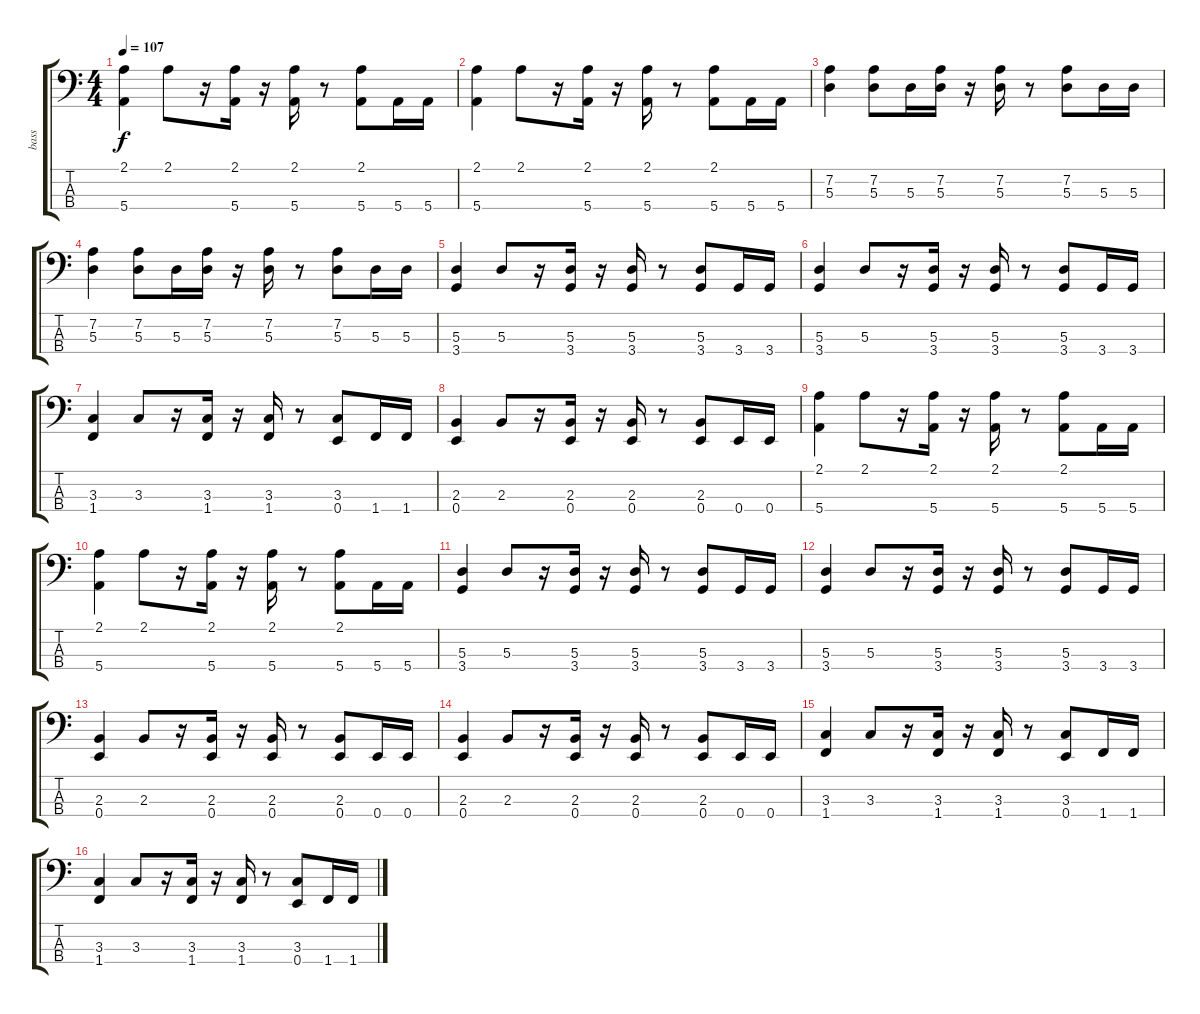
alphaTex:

\track ("bass" "bass") {instrument electricbassfinger}
\staff {score tabs}
\tuning (G2 D2 A1 E1) {hide}
\ts (4 4)
\tempo 107
\clef f4
\ks c
(2.1 5.4).4{dy f} 2.1.8 r.16 (2.1 5.4).16 r.16 (2.1 5.4).16 r.8 (2.1 5.4).8 5.4.16 5.4.16 |
(2.1 5.4).4 2.1.8 r.16 (2.1 5.4).16 r.16 (2.1 5.4).16 r.8 (2.1 5.4).8 5.4.16 5.4.16 |
(7.2 5.3).4 (7.2 5.3).8 5.3.16 (7.2 5.3).16 r.16 (7.2 5.3).16 r.8 (7.2 5.3).8 5.3.16 5.3.16 |
(7.2 5.3).4 (7.2 5.3).8 5.3.16 (7.2 5.3).16 r.16 (7.2 5.3).16 r.8 (7.2 5.3).8 5.3.16 5.3.16 |
(5.3 3.4).4 5.3.8 r.16 (5.3 3.4).16 r.16 (5.3 3.4).16 r.8 (5.3 3.4).8 3.4.16 3.4.16 |
(5.3 3.4).4 5.3.8 r.16 (5.3 3.4).16 r.16 (5.3 3.4).16 r.8 (5.3 3.4).8 3.4.16 3.4.16 |
(3.3 1.4).4 3.3.8 r.16 (3.3 1.4).16 r.16 (3.3 1.4).16 r.8 (3.3 0.4).8 1.4.16 1.4.16 |
(2.3 0.4).4 2.3.8 r.16 (2.3 0.4).16 r.16 (2.3 0.4).16 r.8 (2.3 0.4).8 0.4.16 0.4.16 |
(2.1 5.4).4 2.1.8 r.16 (2.1 5.4).16 r.16 (2.1 5.4).16 r.8 (2.1 5.4).8 5.4.16 5.4.16 |
(2.1 5.4).4 2.1.8 r.16 (2.1 5.4).16 r.16 (2.1 5.4).16 r.8 (2.1 5.4).8 5.4.16 5.4.16 |
(5.3 3.4).4 5.3.8 r.16 (5.3 3.4).16 r.16 (5.3 3.4).16 r.8 (5.3 3.4).8 3.4.16 3.4.16 |
(5.3 3.4).4 5.3.8 r.16 (5.3 3.4).16 r.16 (5.3 3.4).16 r.8 (5.3 3.4).8 3.4.16 3.4.16 |
(2.3 0.4).4 2.3.8 r.16 (2.3 0.4).16 r.16 (2.3 0.4).16 r.8 (2.3 0.4).8 0.4.16 0.4.16 |
(2.3 0.4).4 2.3.8 r.16 (2.3 0.4).16 r.16 (2.3 0.4).16 r.8 (2.3 0.4).8 0.4.16 0.4.16 |
(3.3 1.4).4 3.3.8 r.16 (3.3 1.4).16 r.16 (3.3 1.4).16 r.8 (3.3 0.4).8 1.4.16 1.4.16 |
(3.3 1.4).4 3.3.8 r.16 (3.3 1.4).16 r.16 (3.3 1.4).16 r.8 (3.3 0.4).8 1.4.16 1.4.16
